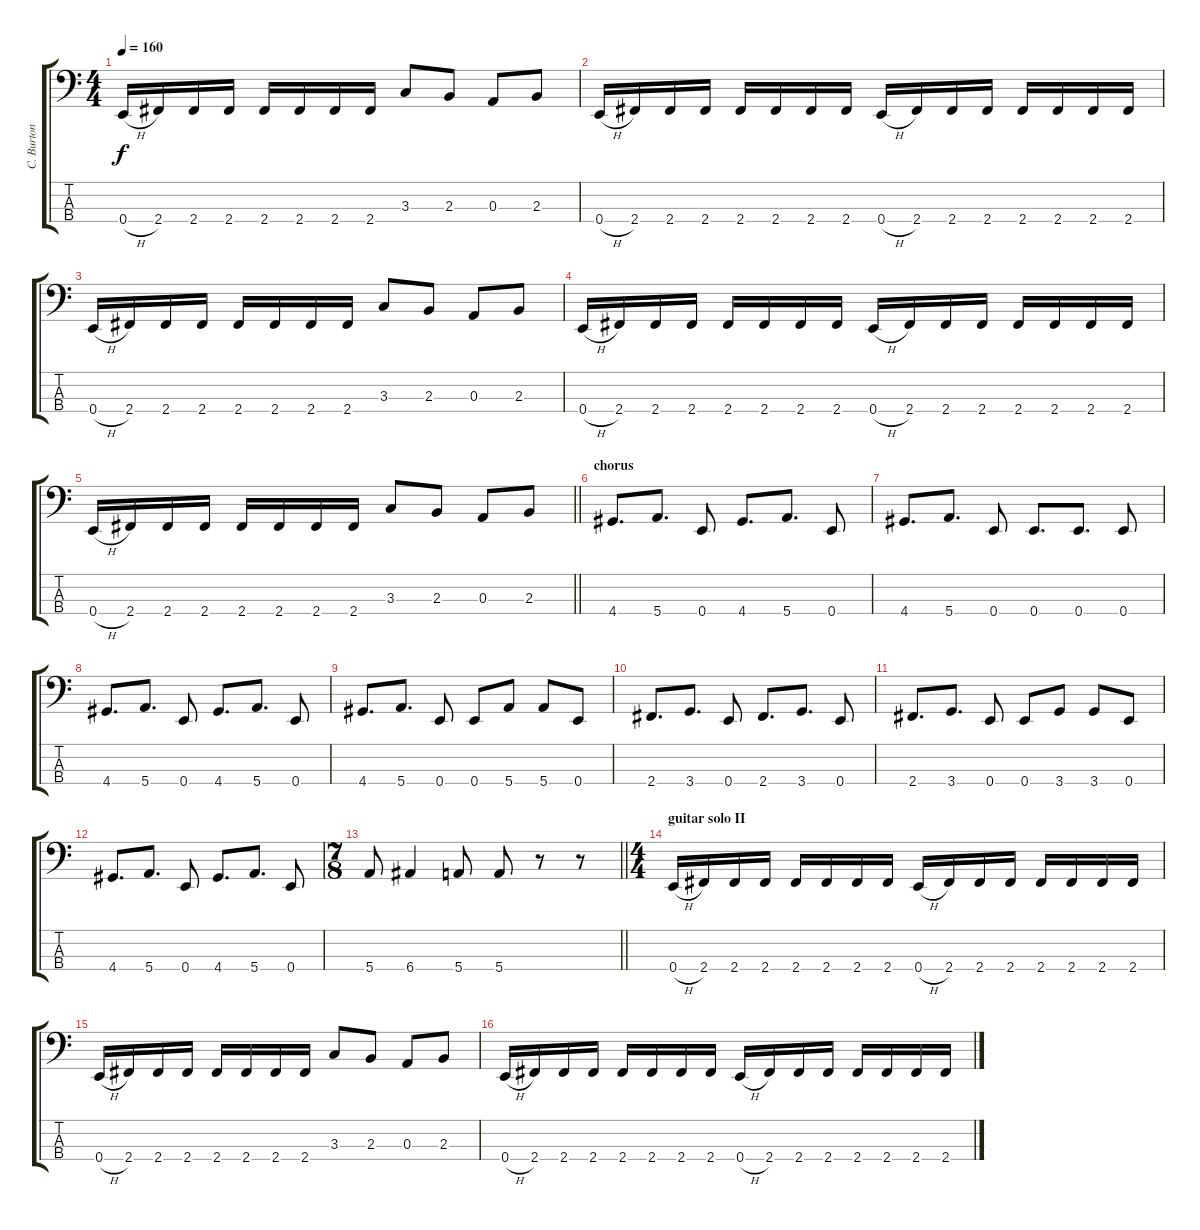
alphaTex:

\track ("C. Burton - Bass" "C. Burton ") {instrument electricbassfinger}
\staff {score tabs}
\tuning (G2 D2 A1 E1) {hide}
\ts (4 4)
\tempo 160
\clef f4
\ks c
0.4{h}.16{dy f} 2.4.16 2.4.16 2.4.16 2.4.16 2.4.16 2.4.16 2.4.16 3.3.8 2.3.8 0.3.8 2.3.8 |
0.4{h}.16 2.4.16 2.4.16 2.4.16 2.4.16 2.4.16 2.4.16 2.4.16 0.4{h}.16 2.4.16 2.4.16 2.4.16 2.4.16 2.4.16 2.4.16 2.4.16 |
0.4{h}.16 2.4.16 2.4.16 2.4.16 2.4.16 2.4.16 2.4.16 2.4.16 3.3.8 2.3.8 0.3.8 2.3.8 |
0.4{h}.16 2.4.16 2.4.16 2.4.16 2.4.16 2.4.16 2.4.16 2.4.16 0.4{h}.16 2.4.16 2.4.16 2.4.16 2.4.16 2.4.16 2.4.16 2.4.16 |
\barLineRight lightlight
0.4{h}.16 2.4.16 2.4.16 2.4.16 2.4.16 2.4.16 2.4.16 2.4.16 3.3.8 2.3.8 0.3.8 2.3.8 |
\section ("" "chorus")
4.4.8{d} 5.4.8{d} 0.4.8 4.4.8{d} 5.4.8{d} 0.4.8 |
4.4.8{d} 5.4.8{d} 0.4.8 0.4.8{d} 0.4.8{d} 0.4.8 |
4.4.8{d} 5.4.8{d} 0.4.8 4.4.8{d} 5.4.8{d} 0.4.8 |
4.4.8{d} 5.4.8{d} 0.4.8 0.4.8 5.4.8 5.4.8 0.4.8 |
2.4.8{d} 3.4.8{d} 0.4.8 2.4.8{d} 3.4.8{d} 0.4.8 |
2.4.8{d} 3.4.8{d} 0.4.8 0.4.8 3.4.8 3.4.8 0.4.8 |
4.4.8{d} 5.4.8{d} 0.4.8 4.4.8{d} 5.4.8{d} 0.4.8 |
\ts (7 8)
\barLineRight lightlight
5.4.8 6.4.4 5.4.8 5.4.8 r.8 r.8 |
\ts (4 4)
\section ("" "guitar solo II")
0.4{h}.16 2.4.16 2.4.16 2.4.16 2.4.16 2.4.16 2.4.16 2.4.16 0.4{h}.16 2.4.16 2.4.16 2.4.16 2.4.16 2.4.16 2.4.16 2.4.16 |
0.4{h}.16 2.4.16 2.4.16 2.4.16 2.4.16 2.4.16 2.4.16 2.4.16 3.3.8 2.3.8 0.3.8 2.3.8 |
0.4{h}.16 2.4.16 2.4.16 2.4.16 2.4.16 2.4.16 2.4.16 2.4.16 0.4{h}.16 2.4.16 2.4.16 2.4.16 2.4.16 2.4.16 2.4.16 2.4.16
